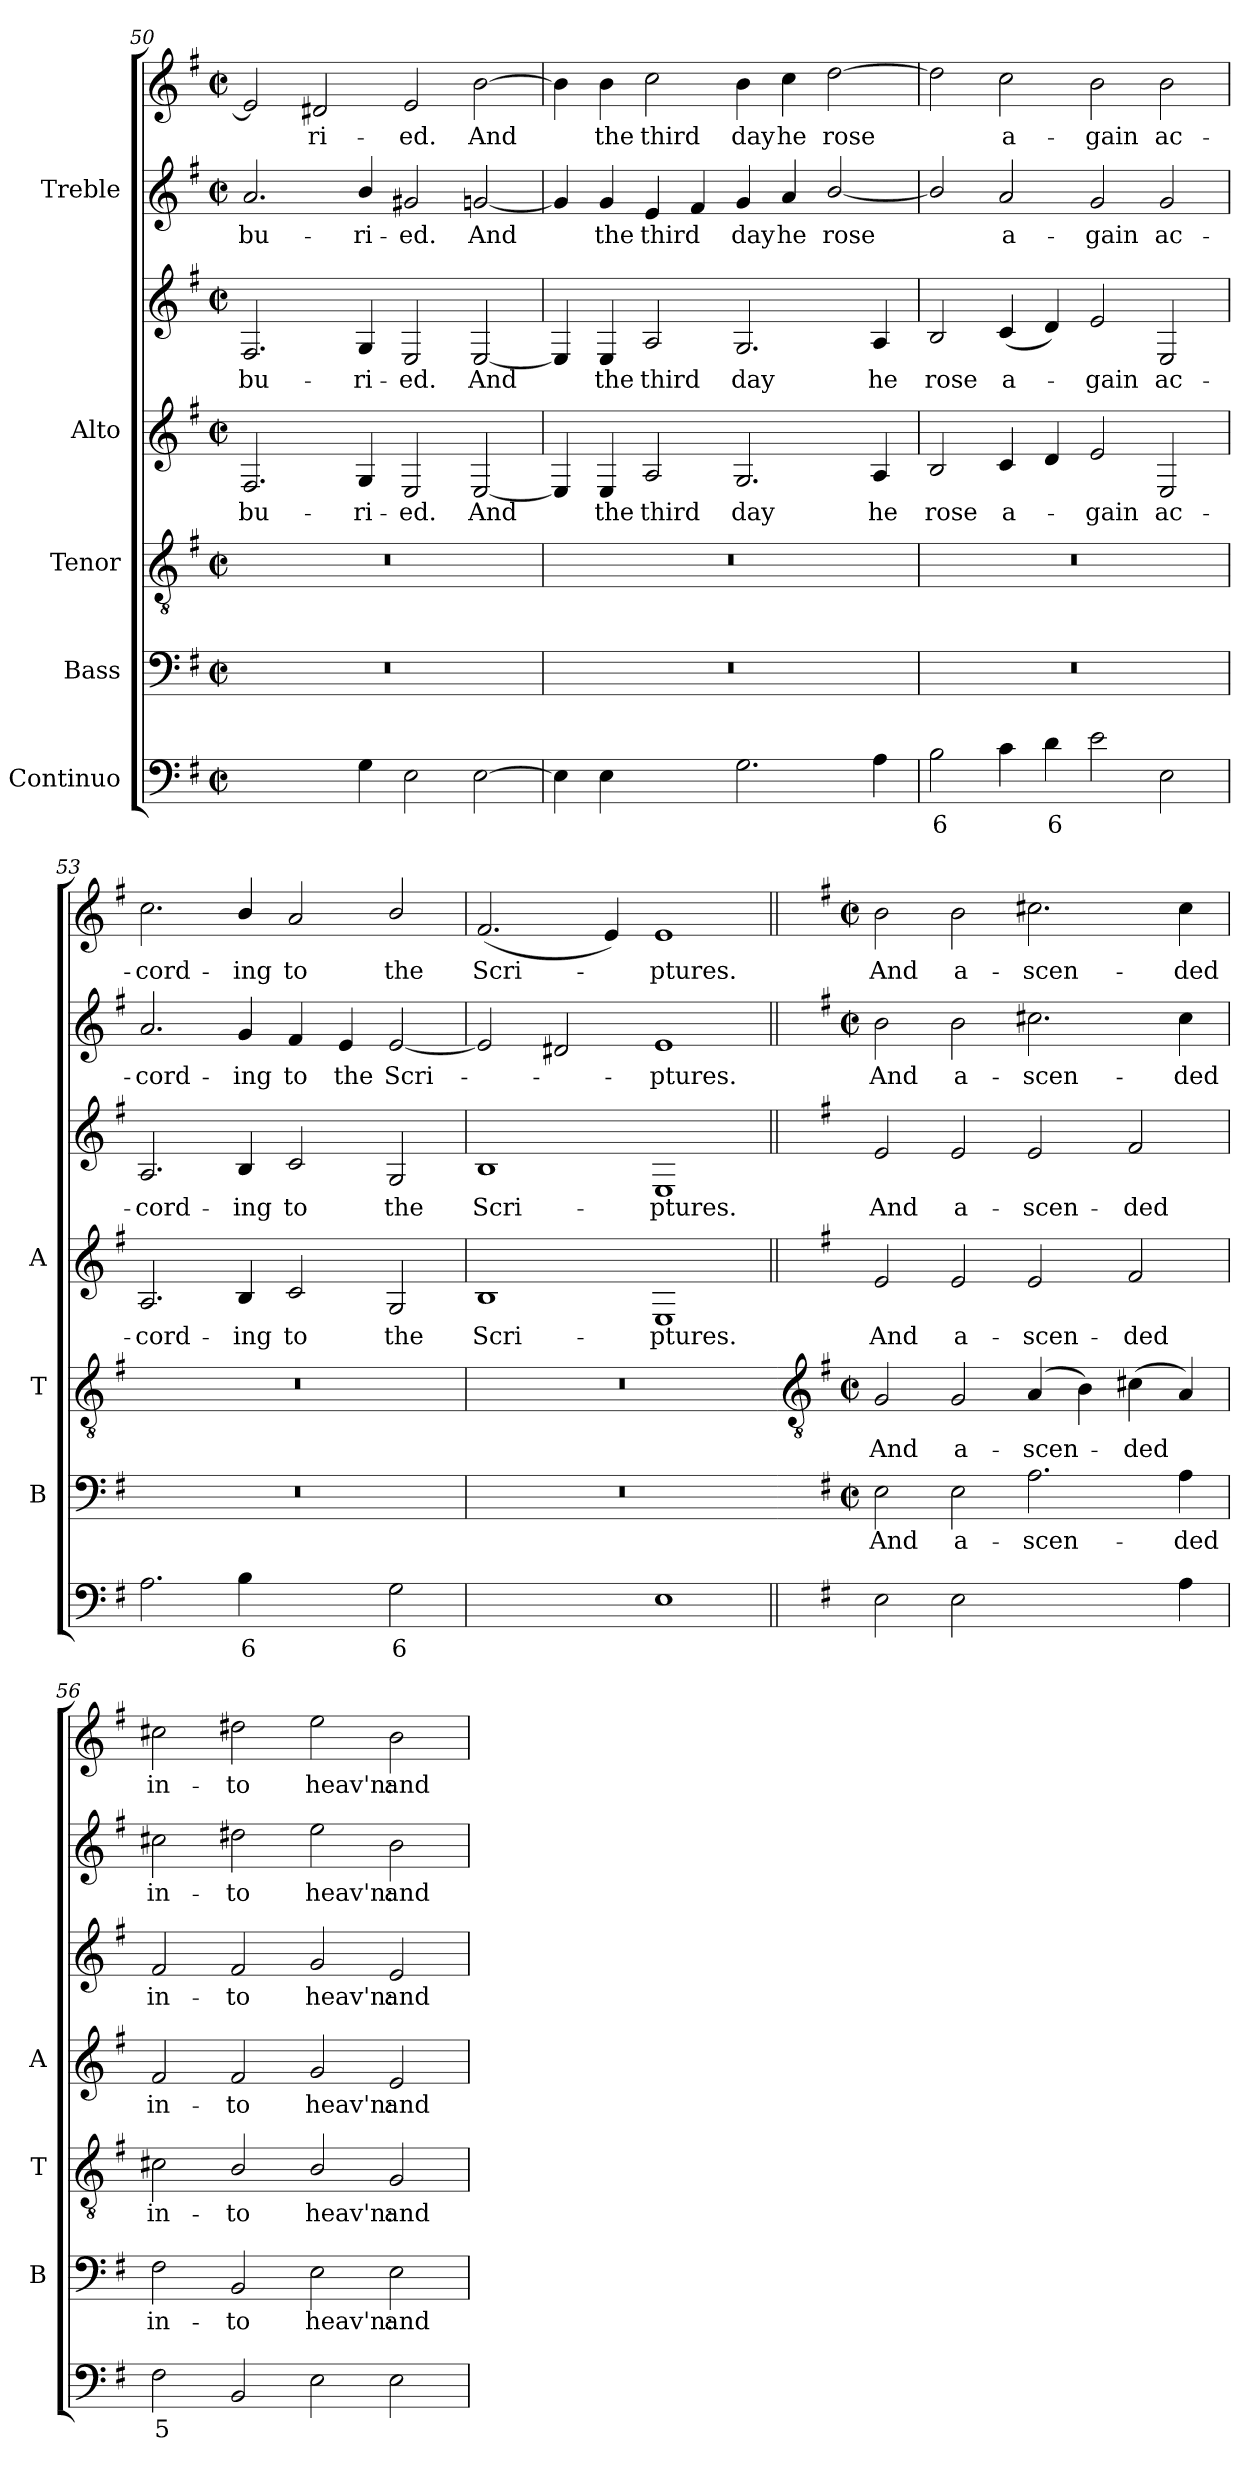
**kern	**text	**text	**kern	**text	**kern	**text	**kern	**text	**kern	**text	**kern	**text	**kern	**text
*part5	*part5	*part5	*part4	*part4	*part3	*part3	*part2	*part2	*part2	*part2	*part1	*part1	*part1	*part1
*staff7	*staff7	*staff7	*staff6	*staff6	*staff5	*staff5	*staff4	*staff4	*staff3	*staff3	*staff2	*staff2	*staff1	*staff1
*I"Continuo	*	*	*I"Bass	*	*I"Tenor	*	*I"Alto	*	*	*	*I"Treble	*	*	*
*	*	*	*I'B	*	*I'T	*	*I'A	*	*	*	*	*	*	*
!!LO:LB:g=z
*clefF4	*	*	*clefF4	*	*clefGv2	*	*clefG2	*	*clefG2	*	*clefG2	*	*clefG2	*
*k[f#]	*	*	*k[f#]	*	*k[f#]	*	*k[f#]	*	*k[f#]	*	*k[f#]	*	*k[f#]	*
*G:	*	*	*G:	*	*G:	*	*G:	*	*G:	*	*G:	*	*G:	*
*M4/2	*	*	*M4/2	*	*M4/2	*	*M4/2	*	*M4/2	*	*M4/2	*	*M4/2	*
*met(c|)	*	*	*met(c|)	*	*met(c|)	*	*met(c|)	*	*met(c|)	*	*met(c|)	*	*met(c|)	*
=50	=50	=50	=50	=50	=50	=50	=50	=50	=50	=50	=50	=50	=50	=50
!	!LO:LY:b	!	!	!	!	!	!	!LO:LY:b	!	!LO:LY:b	!	!LO:LY:b	!	!
[2F#yy	7	.	0r	.	0r	.	2.F#	bu-	2.F#	bu-	2.a	bu-	2e]	.
!	!LO:LY:b	!	!	!	!	!	!	!	!	!	!	!	!	!LO:LY:b
4F#yy]	6	.	.	.	.	.	.	.	.	.	.	.	2d#X	ri-
!	!	!	!	!	!	!	!	!LO:LY:b	!	!LO:LY:b	!	!LO:LY:b	!	!
4G	.	.	.	.	.	.	4G	-ri-	4G	-ri-	4b/	-ri-	.	.
!	!	!	!	!	!	!	!	!LO:LY:b	!	!LO:LY:b	!	!LO:LY:b	!	!LO:LY:b
2E	.	.	.	.	.	.	2E	-ed.	2E	-ed.	2g#X	-ed.	2e	-ed.
!	!	!	!	!	!	!	!	!LO:LY:b	!	!LO:LY:b	!	!LO:LY:b	!	!LO:LY:b
[2E	.	.	.	.	.	.	[2E	And	[2E	And	[2gn	And	[2b	And
=51	=51	=51	=51	=51	=51	=51	=51	=51	=51	=51	=51	=51	=51	=51
4E]	.	.	0r	.	0r	.	4E]	.	4E]	.	4g]	.	4b]	.
!	!	!	!	!	!	!	!	!LO:LY:b	!	!LO:LY:b	!	!LO:LY:b	!	!LO:LY:b
4E	.	.	.	.	.	.	4E	the	4E	the	4g	the	4b	the
!	!LO:LY:b	!	!	!	!	!	!	!LO:LY:b	!	!LO:LY:b	!	!LO:LY:b	!	!LO:LY:b
[4Ayy	5	.	.	.	.	.	2A	third	2A	third	4e	third	2cc	third
!	!LO:LY:b	!	!	!	!	!	!	!	!	!	!	!	!	!
4Ayy]	6	.	.	.	.	.	.	.	.	.	4f#	.	.	.
!	!	!	!	!	!	!	!	!LO:LY:b	!	!LO:LY:b	!	!LO:LY:b	!	!LO:LY:b
2.G	.	.	.	.	.	.	2.G	day	2.G	day	4g	day	4b	day
!	!	!	!	!	!	!	!	!	!	!	!	!LO:LY:b	!	!LO:LY:b
.	.	.	.	.	.	.	.	.	.	.	4a	he	4cc	he
!	!	!	!	!	!	!	!	!	!	!	!	!LO:LY:b	!	!LO:LY:b
.	.	.	.	.	.	.	.	.	.	.	[2b/	rose	[2dd	rose
!	!	!	!	!	!	!	!	!LO:LY:b	!	!LO:LY:b	!	!	!	!
4A	.	.	.	.	.	.	4A	he	4A	he	.	.	.	.
=52	=52	=52	=52	=52	=52	=52	=52	=52	=52	=52	=52	=52	=52	=52
!	!LO:LY:b	!	!	!	!	!	!	!LO:LY:b	!	!LO:LY:b	!	!	!	!
2B	6	.	0r	.	0r	.	2B	rose	2B	rose	2b/]	.	2dd]	.
!	!	!	!	!	!	!	!	!LO:LY:b	!	!LO:LY:b	!	!LO:LY:b	!	!LO:LY:b
4c	.	.	.	.	.	.	4c	a-	(<4c	a-	2a	-a-	2cc	a-
!	!LO:LY:b	!	!	!	!	!	!	!	!	!	!	!	!	!
4d	6	.	.	.	.	.	4d	.	4d)	.	.	.	.	.
!	!	!	!	!	!	!	!	!LO:LY:b	!	!LO:LY:b	!	!LO:LY:b	!	!LO:LY:b
2e	.	.	.	.	.	.	2e	gain	2e	gain	2g	-gain	2b	-gain
!	!	!	!	!	!	!	!	!LO:LY:b	!	!LO:LY:b	!	!LO:LY:b	!	!LO:LY:b
2E	.	.	.	.	.	.	2E	ac-	2E	ac-	2g	ac-	2b	ac-
=53	=53	=53	=53	=53	=53	=53	=53	=53	=53	=53	=53	=53	=53	=53
!	!	!	!	!	!	!	!	!LO:LY:b	!	!LO:LY:b	!	!LO:LY:b	!	!LO:LY:b
2.A	.	.	0r	.	0r	.	2.A	-cord-	2.A	-cord-	2.a	cord-	2.cc	-cord-
!	!LO:LY:b	!	!	!	!	!	!	!LO:LY:b	!	!LO:LY:b	!	!LO:LY:b	!	!LO:LY:b
4B	6	.	.	.	.	.	4B	-ing	4B	-ing	4g	-ing	4b/	-ing
!	!LO:LY:b	!LO:LY:b	!	!	!	!	!	!LO:LY:b	!	!LO:LY:b	!	!LO:LY:b	!	!LO:LY:b
[4cyy	6	4	.	.	.	.	2c	to	2c	to	4f#	to	2a	to
!	!	!LO:LY:b	!	!	!	!	!	!	!	!	!	!LO:LY:b	!	!
4cyy]	.	3	.	.	.	.	.	.	.	.	4e	the	.	.
!	!LO:LY:b	!	!	!	!	!	!	!LO:LY:b	!	!LO:LY:b	!	!LO:LY:b	!	!LO:LY:b
2G	6	.	.	.	.	.	2G	the	2G	the	[2e	Scri-	2b/	the
=54	=54	=54	=54	=54	=54	=54	=54	=54	=54	=54	=54	=54	=54	=54
!	!LO:LY:b	!	!	!	!	!	!	!LO:LY:b	!	!LO:LY:b	!	!	!	!LO:LY:b
[2Byy	4	.	0r	.	0r	.	1B	Scri-	1B	Scri-	2e]	.	(<2.f#	Scri-
!	!LO:LY:b	!	!	!	!	!	!	!	!	!	!	!	!	!
2Byy]	3	.	.	.	.	.	.	.	.	.	2d#X	.	.	.
.	.	.	.	.	.	.	.	.	.	.	.	.	4e)	.
!	!	!	!	!	!	!	!	!LO:LY:b	!	!LO:LY:b	!	!LO:LY:b	!	!LO:LY:b
1E	.	.	.	.	.	.	1E	-ptures.	1E	-ptures.	1e	ptures.	1e	ptures.
!!LO:LB:g=z
=55||	=55||	=55||	=55	=55||	=55	=55||	=55||	=55||	=55||	=55||	=55||	=55||	=55||	=55||
*	*	*	*	*	*clefGv2	*	*	*	*	*	*	*	*	*
*	*	*	*k[f#]	*	*k[f#]	*	*	*	*	*	*k[f#]	*	*k[f#]	*
*	*	*	*G:	*	*G:	*	*	*	*	*	*G:	*	*G:	*
*	*	*	*M4/2	*	*M4/2	*	*	*	*	*	*M4/2	*	*M4/2	*
*	*	*	*met(c|)	*	*met(c|)	*	*	*	*	*	*met(c|)	*	*met(c|)	*
!	!	!	!	!LO:LY:b	!	!LO:LY:b	!	!LO:LY:b	!	!LO:LY:b	!	!LO:LY:b	!	!LO:LY:b
2E	.	.	2E	And	2G	And	2e	And	2e	And	2b	And	2b	And
!	!	!	!	!LO:LY:b	!	!LO:LY:b	!	!LO:LY:b	!	!LO:LY:b	!	!LO:LY:b	!	!LO:LY:b
2E	.	.	2E	a-	2G	a-	2e	a-	2e	a-	2b	a-	2b	a-
!	!LO:LY:b	!LO:LY:b	!	!LO:LY:b	!	!LO:LY:b	!	!LO:LY:b	!	!LO:LY:b	!	!LO:LY:b	!	!LO:LY:b
[2Ayy	5	3	2.A	-scen-	(<4A	-scen-	2e	-scen-	2e	-scen-	2.cc#X	-scen-	2.cc#X	-scen-
.	.	.	.	.	4B)	.	.	.	.	.	.	.	.	.
!	!LO:LY:b	!	!	!	!	!LO:LY:b	!	!LO:LY:b	!	!LO:LY:b	!	!	!	!
4Ayy]	6	.	.	.	(<4c#X	ded	2f#	-ded	2f#	-ded	.	.	.	.
!	!	!	!	!LO:LY:b	!	!	!	!	!	!	!	!LO:LY:b	!	!LO:LY:b
4A	.	.	4A	-ded	4A)	.	.	.	.	.	4cc#	-ded	4cc#	-ded
=56	=56	=56	=56	=56	=56	=56	=56	=56	=56	=56	=56	=56	=56	=56
!	!LO:LY:b	!	!	!LO:LY:b	!	!LO:LY:b	!	!LO:LY:b	!	!LO:LY:b	!	!LO:LY:b	!	!LO:LY:b
2F#	5	.	2F#	in-	2c#X	in-	2f#	in-	2f#	in-	2cc#X	in-	2cc#X	in-
!	!	!	!	!LO:LY:b	!	!LO:LY:b	!	!LO:LY:b	!	!LO:LY:b	!	!LO:LY:b	!	!LO:LY:b
2BB	.	.	2BB	-to	2B/	-to	2f#	-to	2f#	-to	2dd#X	-to	2dd#X	-to
!	!	!	!	!LO:LY:b	!	!LO:LY:b	!	!LO:LY:b	!	!LO:LY:b	!	!LO:LY:b	!	!LO:LY:b
2E	.	.	2E	heav'n:	2B/	heav'n:	2g	heav'n:	2g	heav'n:	2ee	heav'n:	2ee	heav'n:
!	!	!	!	!LO:LY:b	!	!LO:LY:b	!	!LO:LY:b	!	!LO:LY:b	!	!LO:LY:b	!	!LO:LY:b
2E	.	.	2E	and	2G	and	2e	and	2e	and	2b	and	2b	and
=	=	=	=	=	=	=	=	=	=	=	=	=	=	=
*-	*-	*-	*-	*-	*-	*-	*-	*-	*-	*-	*-	*-	*-	*-
